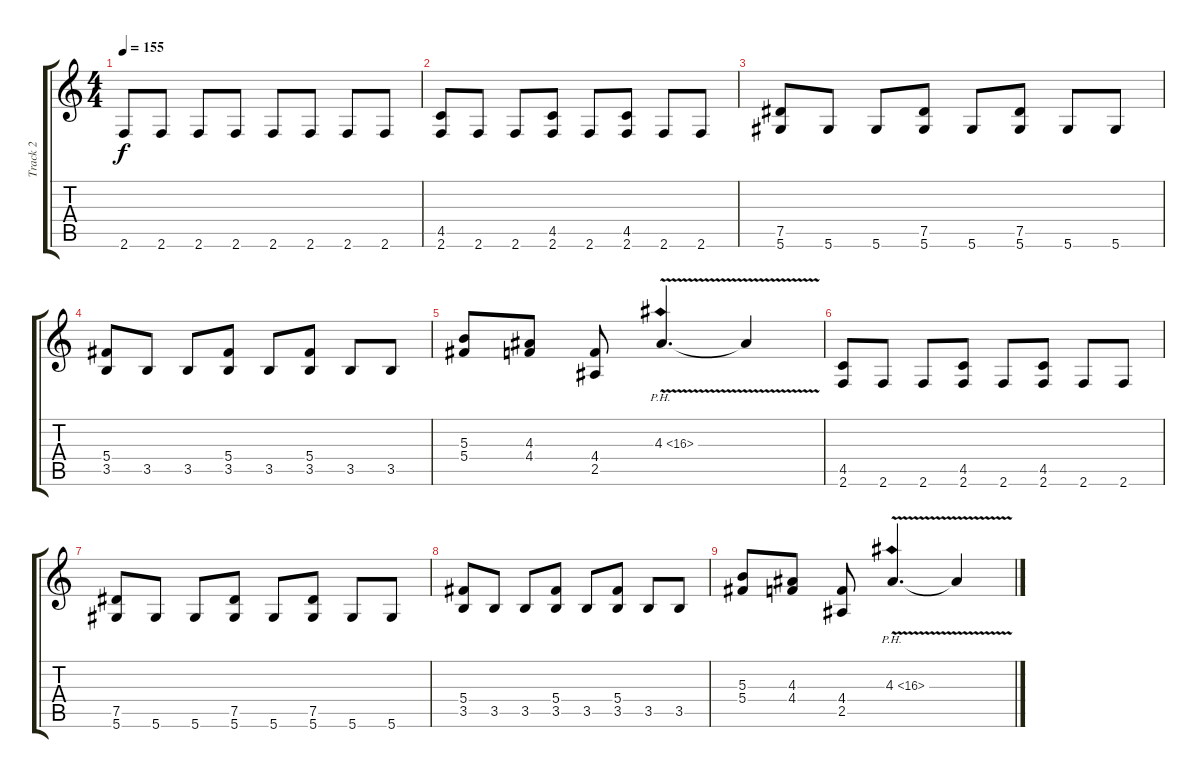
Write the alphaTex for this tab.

\track ("Track 2" "Track 2") {instrument distortionguitar}
\staff {score tabs}
\tuning (Eb4 Bb3 Gb3 Db3 Ab2 Eb2) {hide}
\ts (4 4)
\tempo 155
\clef g2
\ks c
2.6.8{dy f} 2.6.8 2.6.8 2.6.8 2.6.8 2.6.8 2.6.8 2.6.8 |
(4.5 2.6).8 2.6.8 2.6.8 (4.5 2.6).8 2.6.8 (4.5 2.6).8 2.6.8 2.6.8 |
(7.5 5.6).8 5.6.8 5.6.8 (7.5 5.6).8 5.6.8 (7.5 5.6).8 5.6.8 5.6.8 |
(5.4 3.5).8 3.5.8 3.5.8 (5.4 3.5).8 3.5.8 (5.4 3.5).8 3.5.8 3.5.8 |
(5.3 5.4).8 (4.3 4.4).8 (4.4 2.5).8 4.3{ph 12 v}.4{d} 4.3{t}.4 |
(4.5 2.6).8 2.6.8 2.6.8 (4.5 2.6).8 2.6.8 (4.5 2.6).8 2.6.8 2.6.8 |
(7.5 5.6).8 5.6.8 5.6.8 (7.5 5.6).8 5.6.8 (7.5 5.6).8 5.6.8 5.6.8 |
(5.4 3.5).8 3.5.8 3.5.8 (5.4 3.5).8 3.5.8 (5.4 3.5).8 3.5.8 3.5.8 |
(5.3 5.4).8 (4.3 4.4).8 (4.4 2.5).8 4.3{ph 12 v}.4{d} 4.3{t}.4
